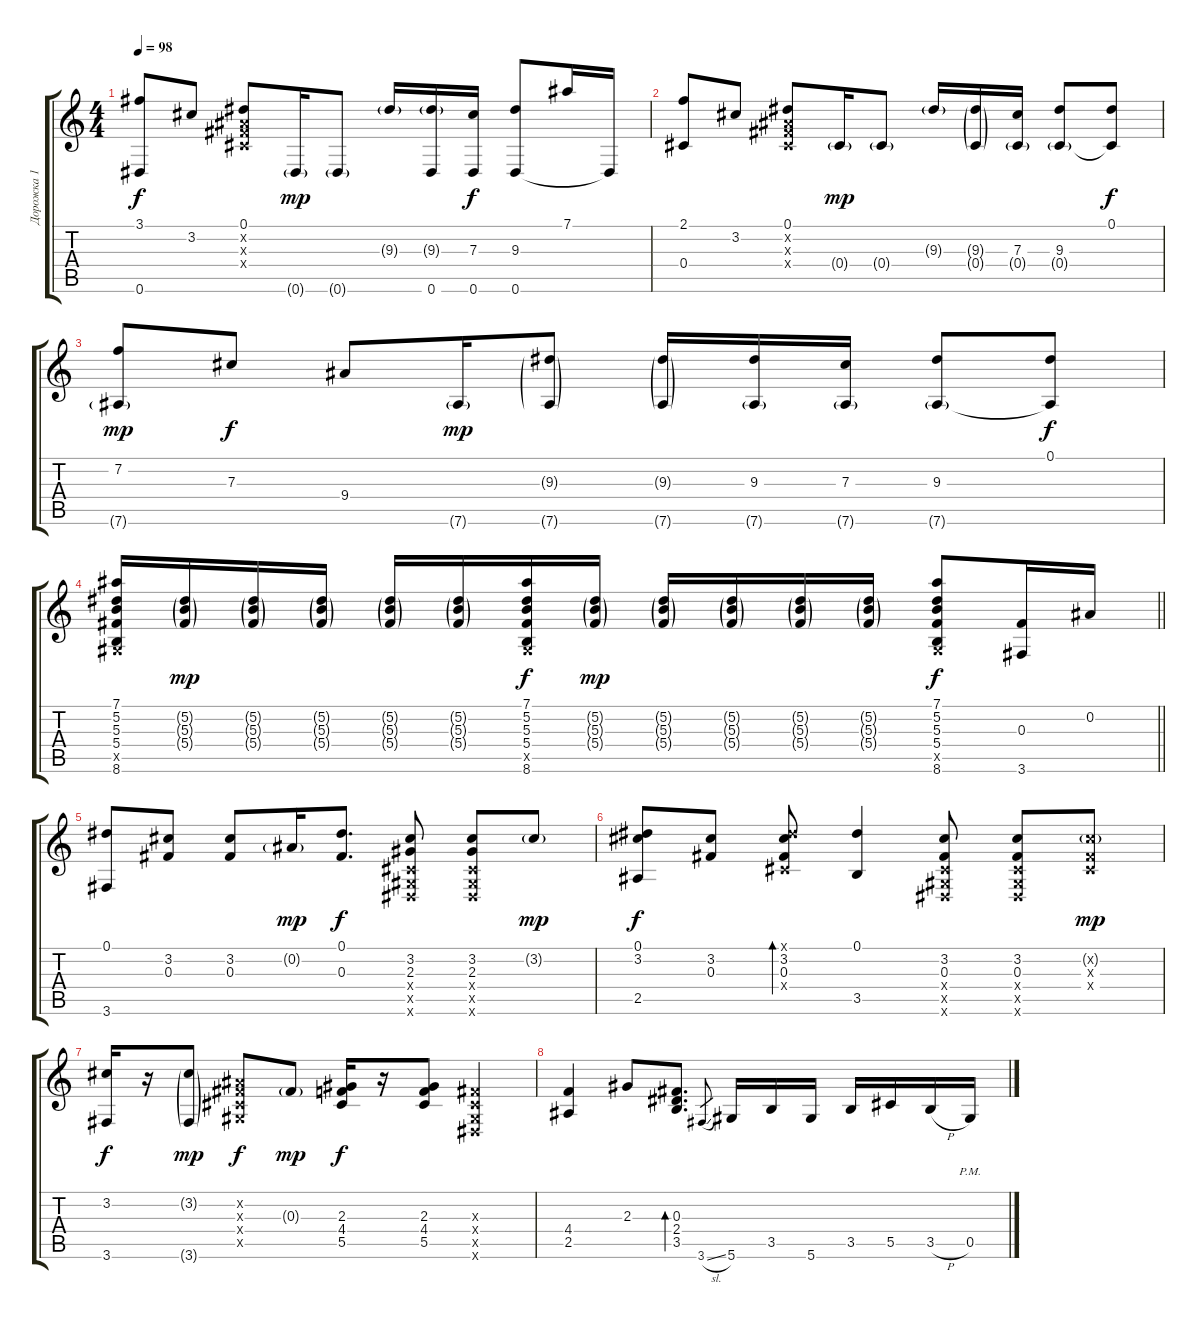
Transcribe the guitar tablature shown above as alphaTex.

\track ("Дорожка 1" "Дорожка 1") {instrument acousticguitarsteel}
\staff {score tabs}
\tuning (Eb4 Bb3 Gb3 Db3 Ab2 Eb2) {hide}
\ts (4 4)
\tempo 98
\clef g2
\ks c
(3.1 0.6).8{dy f} 3.2.8 (0.1 0.2{x} 0.3{x} 0.4{x}).8 0.6{g}.16{dy mp} 0.6{g}.8 9.3{g}.16 (9.3{g} 0.6).16 (7.3 0.6).16{dy f} (9.3 0.6).8 7.1.16 0.6{t}.16 |
(2.1 0.4).8 3.2.8 (0.1 0.2{x} 0.3{x} 0.4{x}).8 0.4{g}.16{dy mp} 0.4{g}.8 9.3{g}.16 (9.3{g} 0.4{g}).16 (7.3 0.4{g}).16 (9.3 0.4{g}).8 (0.1 0.4{t}).8{dy f} |
(7.2 7.6{g}).8{dy mp} 7.3.8{dy f} 9.4.8 7.6{g}.16{dy mp} (9.3{g} 7.6{g}).8 (9.3{g} 7.6{g}).16 (9.3 7.6{g}).16 (7.3 7.6{g}).16 (9.3 7.6{g}).8 (0.1 7.6{t}).8{dy f} |
\barLineRight lightlight
(7.1 5.2 5.3 5.4 0.5{x} 8.6).16 (5.2{g} 5.3{g} 5.4{g}).16{dy mp} (5.2{g} 5.3{g} 5.4{g}).16 (5.2{g} 5.3{g} 5.4{g}).16 (5.2{g} 5.3{g} 5.4{g}).16 (5.2{g} 5.3{g} 5.4{g}).16 (7.1 5.2 5.3 5.4 0.5{x} 8.6).16{dy f} (5.2{g} 5.3{g} 5.4{g}).16{dy mp} (5.2{g} 5.3{g} 5.4{g}).16 (5.2{g} 5.3{g} 5.4{g}).16 (5.2{g} 5.3{g} 5.4{g}).16 (5.2{g} 5.3{g} 5.4{g}).16 (7.1 5.2 5.3 5.4 0.5{x} 8.6).8{dy f} (0.3 3.6).16 0.2.16 |
\section ("" "")
(0.1 3.6).8 (3.2 0.3).8 (3.2 0.3).8 0.2{g}.16{dy mp} (0.1 0.3).8{d dy f} (3.2 2.3 0.4{x} 0.5{x} 0.6{x}).8 (3.2 2.3 0.4{x} 0.5{x} 0.6{x}).8 3.2{g}.8{dy mp} |
(0.1 3.2 2.5).8{dy f} (3.2 0.3).8 (0.1{x} 3.2 0.3 0.4{x}).8{bd 60} (0.1 3.5).4 (3.2 0.3 0.4{x} 0.5{x} 0.6{x}).8 (3.2 0.3 0.4{x} 0.5{x} 0.6{x}).8 (3.2{g x} 0.3{x} 0.4{x}).8{dy mp} |
(3.2 3.6).16{dy f} r.16 (3.2{g} 3.6{g}).8{dy mp} (0.2{x} 0.3{x} 0.4{x} 0.5{x}).8{dy f} 0.3{g}.8{dy mp} (2.3 4.4 5.5).16{dy f} r.16 (2.3 4.4 5.5).8 (0.3{x} 0.4{x} 0.5{x} 0.6{x}).4 |
(4.4 2.5).4 2.3.8 (0.3 2.4 3.5).8{d bd 60} 3.6{sl}.8{gr} 5.6.16 3.5.16 5.6.16 3.5.16 5.5.16 3.5{h}.16 0.5{pm}.16
